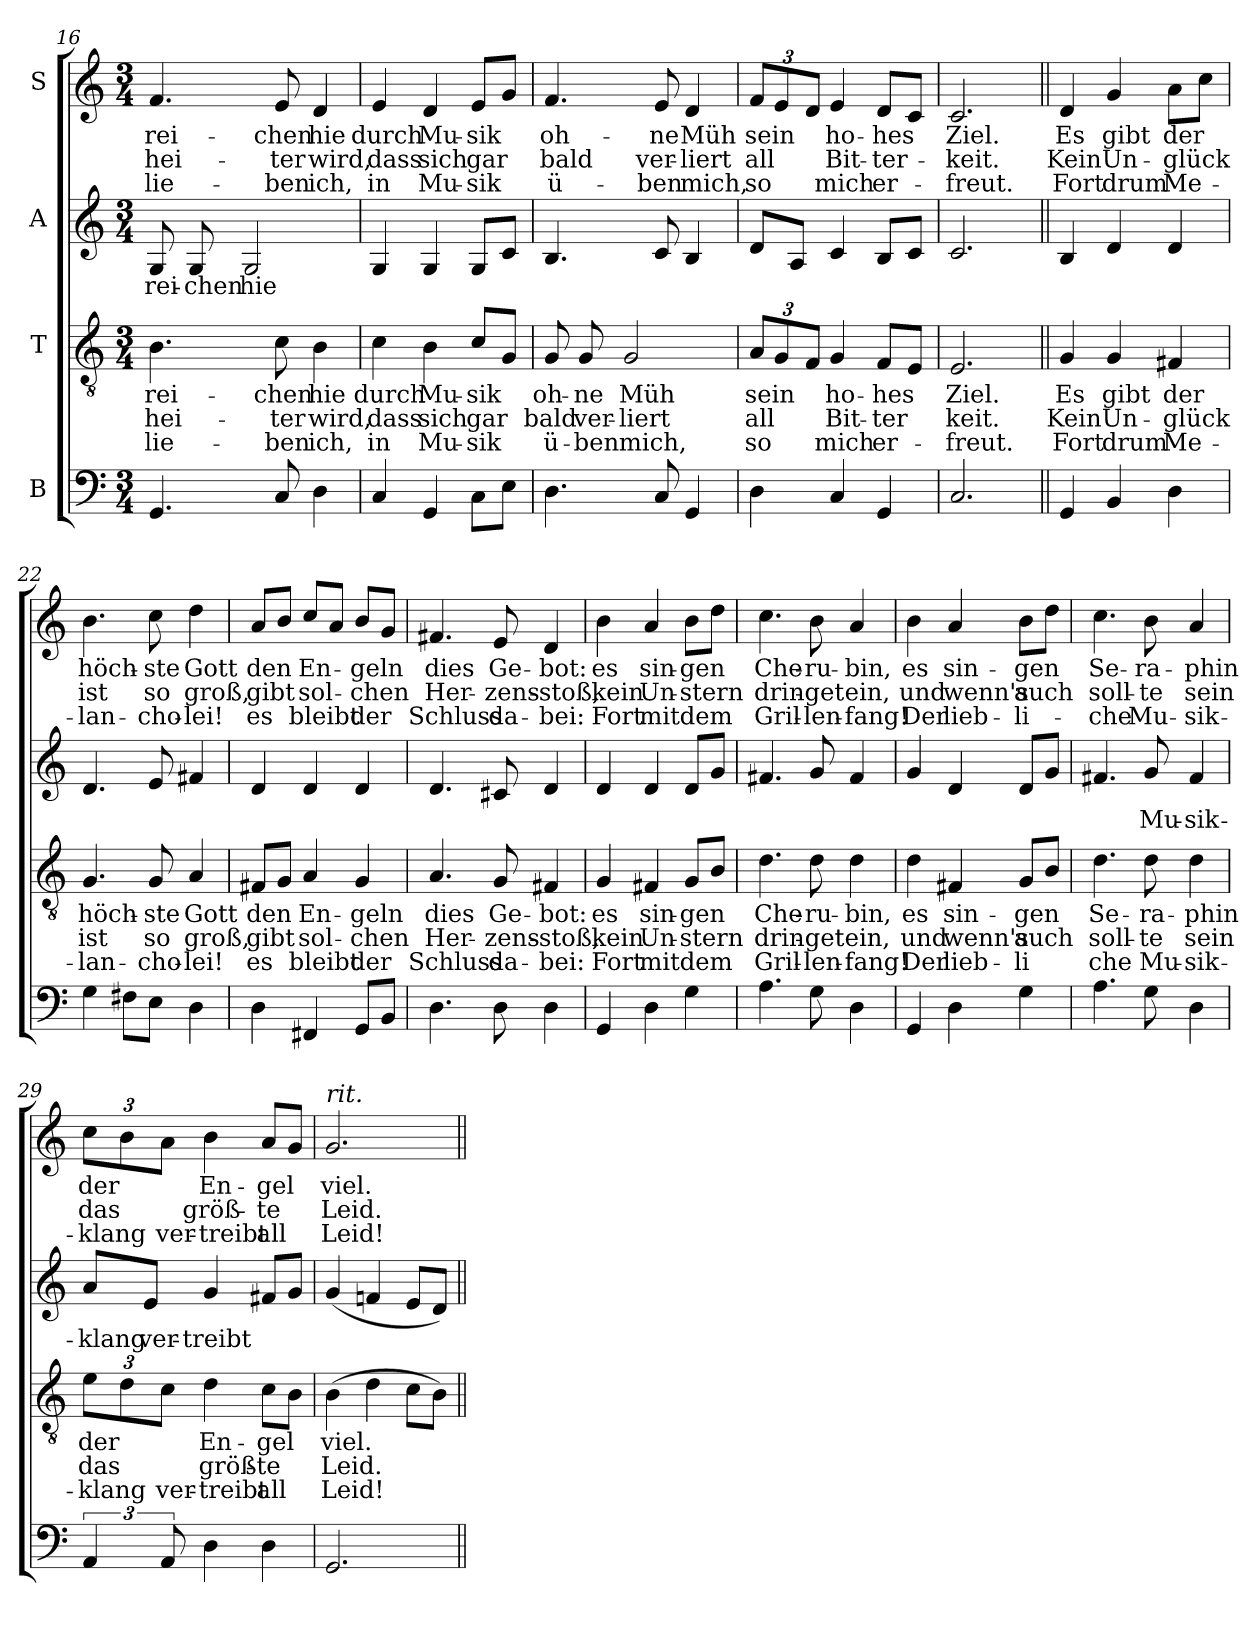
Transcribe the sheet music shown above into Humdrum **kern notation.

**kern	**kern	**text	**text	**text	**kern	**text	**kern	**text	**text	**text
*part4	*part3	*part3	*part3	*part3	*part2	*part2	*part1	*part1	*part1	*part1
*staff4	*staff3	*staff3	*staff3	*staff3	*staff2	*staff2	*staff1	*staff1	*staff1	*staff1
*I"B	*I"T	*	*	*	*I"A	*	*I"S	*	*	*
!!LO:PB:g=z
*clefF4	*clefGv2	*	*	*	*clefG2	*	*clefG2	*	*	*
*k[]	*k[]	*	*	*	*k[]	*	*k[]	*	*	*
*M3/4	*M3/4	*	*	*	*M3/4	*	*M3/4	*	*	*
=16	=16	=16	=16	=16	=16	=16	=16	=16	=16	=16
4.GG/	4.B\	-rei-	hei-	lie-	8G/	rei-	4.f/	-rei-	hei-	lie-
.	.	.	.	.	8G/	-chen	.	.	.	.
.	.	.	.	.	2G/	hie	.	.	.	.
8C/	8c\	-chen	-ter	-ben	.	.	8e/	-chen	-ter	-ben
4D\	4B\	hie	wird,	ich,	.	.	4d/	hie	wird,	ich,
=17	=17	=17	=17	=17	=17	=17	=17	=17	=17	=17
4C/	4c\	durch	dass	in	4G/	.	4e/	durch	dass	in
4GG/	4B\	Mu-	sich	Mu-	4G/	.	4d/	Mu-	sich	Mu-
8C\L	8c/L	-sik	gar	-sik	8G/L	.	8e/L	-sik	gar	-sik
8E\J	8G/J	.	.	.	8c/J	.	8g/J	.	.	.
=18	=18	=18	=18	=18	=18	=18	=18	=18	=18	=18
4.D\	8G/	oh-	bald	ü-	4.B/	.	4.f/	oh-	bald	ü-
.	8G/	-ne	ver-	-ben	.	.	.	.	.	.
.	2G/	Müh	-liert	mich,	.	.	.	.	.	.
8C/	.	.	.	.	8c/	.	8e/	-ne	ver-	-ben
4GG/	.	.	.	.	4B/	.	4d/	Müh	-liert	mich,
=19	=19	=19	=19	=19	=19	=19	=19	=19	=19	=19
4D\	12A/L	sein	all	so	8d/L	.	12f/L	sein	all	so
.	12G/	.	.	.	.	.	12e/	.	.	.
.	.	.	.	.	8A/J	.	.	.	.	.
.	12F/J	.	.	.	.	.	12d/J	.	.	.
4C/	4G/	ho-	Bit-	mich	4c/	.	4e/	ho-	Bit-	mich
4GG/	8F/L	-hes	-ter	-er-	8B/L	.	8d/L	-hes	-ter-	er-
.	8E/J	.	.	.	8c/J	.	8c/J	.	.	.
=20	=20	=20	=20	=20	=20	=20	=20	=20	=20	=20
2.C/	2.E/	Ziel.	keit.	-freut.	2.c/	.	2.c/	Ziel.	-keit.	-freut.
!!LO:LB:g=z
=21||	=21||	=21||	=21||	=21||	=21||	=21||	=21||	=21||	=21||	=21||
4GG/	4G/	Es	Kein	Fort	4B/	.	4d/	Es	Kein	Fort
4BB/	4G/	gibt	Un-	drum	4d/	.	4g/	gibt	Un-	drum
4D\	4F#X/	der	-glück	Me-	4d/	.	8a\L	der	-glück	Me-
.	.	.	.	.	.	.	8cc\J	.	.	.
=22	=22	=22	=22	=22	=22	=22	=22	=22	=22	=22
4G\	4.G/	höch-	ist	-lan-	4.d/	.	4.b\	höch-	ist	-lan-
8F#X\L	.	.	.	.	.	.	.	.	.	.
8E\J	8G/	-ste	so	-cho-	8e/	.	8cc\	-ste	so	-cho-
4D\	4A/	Gott	groß,	-lei!	4f#X/	.	4dd\	Gott	groß,	-lei!
=23	=23	=23	=23	=23	=23	=23	=23	=23	=23	=23
4D\	8F#X/L	den	gibt	es	4d/	.	8a/L	den	gibt	es
.	8G/J	.	.	.	.	.	8b/J	.	.	.
4FF#X/	4A/	En-	sol-	bleibt	4d/	.	8cc/L	En-	sol-	bleibt
.	.	.	.	.	.	.	8a/J	.	.	.
8GG/L	4G/	-geln	-chen	der	4d/	.	8b/L	-geln	-chen	der
8BB/J	.	.	.	.	.	.	8g/J	.	.	.
=24	=24	=24	=24	=24	=24	=24	=24	=24	=24	=24
4.D\	4.A/	dies	Her-	Schluss	4.d/	.	4.f#X/	dies	Her-	Schluss
8D\	8G/	Ge-	-zens-	da-	8c#X/	.	8e/	Ge-	-zens-	da-
4D\	4F#X/	-bot:	-stoß,	-bei:	4d/	.	4d/	-bot:	-stoß,	-bei:
=25	=25	=25	=25	=25	=25	=25	=25	=25	=25	=25
4GG/	4G/	es	kein	Fort	4d/	.	4b\	es	kein	Fort
4D\	4F#X/	sin-	Un-	mit	4d/	.	4a/	sin-	Un-	mit
4G\	8G/L	-gen	-stern	dem	8d/L	.	8b\L	-gen	-stern	dem
.	8B/J	.	.	.	8g/J	.	8dd\J	.	.	.
!!LO:LB:g=z
=26	=26	=26	=26	=26	=26	=26	=26	=26	=26	=26
4.A\	4.d\	Che-	drin-	Gril-	4.f#X/	.	4.cc\	Che-	drin-	Gril-
8G\	8d\	-ru-	-get	-len-	8g/	.	8b\	-ru-	-get	-len-
4D\	4d\	-bin,	ein,	-fang!	4f#/	.	4a/	-bin,	ein,	-fang!
=27	=27	=27	=27	=27	=27	=27	=27	=27	=27	=27
4GG/	4d\	es	und	Der	4g/	.	4b\	es	und	Der
4D\	4F#X/	sin-	wenn's	lieb-	4d/	.	4a/	sin-	wenn's	lieb-
4G\	8G/L	-gen	auch	-li	8d/L	.	8b\L	-gen	auch	-li-
.	8B/J	.	.	.	8g/J	.	8dd\J	.	.	.
=28	=28	=28	=28	=28	=28	=28	=28	=28	=28	=28
4.A\	4.d\	Se-	soll-	che	4.f#X/	.	4.cc\	Se-	soll-	-che
8G\	8d\	-ra-	-te	Mu-	8g/	Mu-	8b\	-ra-	-te	Mu-
4D\	4d\	-phin	sein	-sik-	4f#/	-sik-	4a/	-phin	sein	-sik-
=29	=29	=29	=29	=29	=29	=29	=29	=29	=29	=29
6AA/	12e\L	der	das	-klang	8a/L	-klang	12cc\L	der	das	-klang
.	12d\	.	.	.	.	.	12b\	.	.	.
.	.	.	.	.	8e/J	ver-	.	.	.	.
12AA/	12c\J	.	.	ver-	.	.	12a\J	.	.	ver-
4D\	4d\	En-	größ-	-treibt	4g/	-treibt	4b\	En-	größ-	-treibt
4D\	8c\L	-gel	-te	all	8f#X/L	.	8a/L	-gel	-te	all
.	8B\J	.	.	.	8g/J	.	8g/J	.	.	.
=30	=30	=30	=30	=30	=30	=30	=30	=30	=30	=30
!	!	!	!	!	!	!	!LO:TX:a:i:t=rit.	!	!	!
2.GG/	(4B\	viel.	Leid.	Leid!	(4g/	.	2.g/	viel.	Leid.	Leid!
.	4d\	.	.	.	4fn/	.	.	.	.	.
.	8c\L	.	.	.	8e/L	.	.	.	.	.
.	8B\J)	.	.	.	8d/J)	.	.	.	.	.
=||	=||	=||	=||	=||	=||	=||	=||	=||	=||	=||
*-	*-	*-	*-	*-	*-	*-	*-	*-	*-	*-
